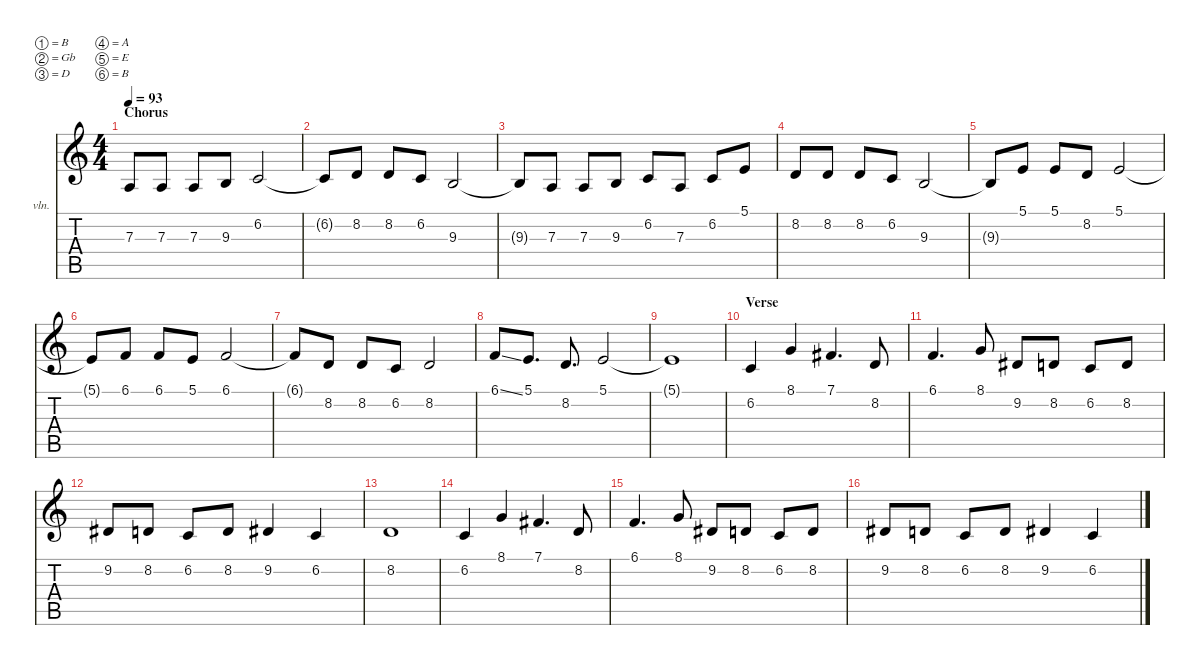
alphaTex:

\defaultSystemsLayout 4
\hideDynamics
\bracketExtendMode nobrackets
\firstSystemTrackNameOrientation horizontal
\otherSystemsTrackNameOrientation horizontal
\track ("Vocals" "vln.") {instrument synthstrings1}
\staff {score tabs}
\tuning (B3 Gb3 D3 A2 E2 B1)
\ts (4 4)
\section ("" "Chorus")
\scale
1.09129
\tempo 93
\accidentals auto
\clef g2
\ottava regular
\simile none
\ks c
7.3.8{dy f beam Up} 7.3.8{beam Up} 7.3.8{beam Up} 9.3.8{beam Up} 6.2.2{beam Up} |
\scale
0.969568 6.2{t}.8{beam Up} 8.2.8{beam Up} 8.2.8{beam Up} 6.2.8{beam Up} 9.3.2{beam Up} |
\scale
0.969568 9.3{t}.8{beam Up} 7.3.8{beam Up} 7.3.8{beam Up} 9.3.8{beam Up} 6.2.8{beam Up} 7.3.8{beam Up} 6.2.8{beam Up} 5.1.8{beam Up} |
\scale
0.969568 8.2.8{beam Up} 8.2.8{beam Up} 8.2.8{beam Up} 6.2.8{beam Up} 9.3.2{beam Up} |
\scale
1.09129 9.3{t}.8{beam Up} 5.1.8{beam Up} 5.1.8{beam Up} 8.2.8{beam Up} 5.1.2{beam Up} |
\scale
0.969568 5.1{t}.8{beam Up} 6.1.8{beam Up} 6.1.8{beam Up} 5.1.8{beam Up} 6.1.2{beam Up} |
\scale
0.969568 6.1{t}.8{beam Up} 8.2.8{beam Up} 8.2.8{beam Up} 6.2.8{beam Up} 8.2.2{beam Up} |
\scale
0.969568 6.1{ss}.8{beam Up} 5.1.8{d beam Up} 8.2.8{d beam Up} 5.1.2{beam Up} |
\scale
1.11235 5.1{t}.1{beam Up} |
\section ("" "Verse")
\scale
0.990621 6.2.4{beam Up} 8.1.4{beam Up} 7.1{acc #}.4{d beam Up} 8.2.8{beam Up} |
\scale
0.948516 6.1.4{d beam Up} 8.1.8{beam Up} 9.2{acc #}.8{beam Up} 8.2.8{beam Up} 6.2.8{beam Up} 8.2.8{beam Up} |
\scale
0.948516 9.2{acc #}.8{beam Up} 8.2.8{beam Up} 6.2.8{beam Up} 8.2.8{beam Up} 9.2{acc #}.4{beam Up} 6.2.4{beam Up} |
\scale
1.11235 8.2.1{beam Up} |
\scale
0.990621 6.2.4{beam Up} 8.1.4{beam Up} 7.1{acc #}.4{d beam Up} 8.2.8{beam Up} |
\scale
0.948516 6.1.4{d beam Up} 8.1.8{beam Up} 9.2{acc #}.8{beam Up} 8.2.8{beam Up} 6.2.8{beam Up} 8.2.8{beam Up} |
\scale
0.948516 9.2{acc #}.8{beam Up} 8.2.8{beam Up} 6.2.8{beam Up} 8.2.8{beam Up} 9.2{acc #}.4{beam Up} 6.2.4{beam Up}
